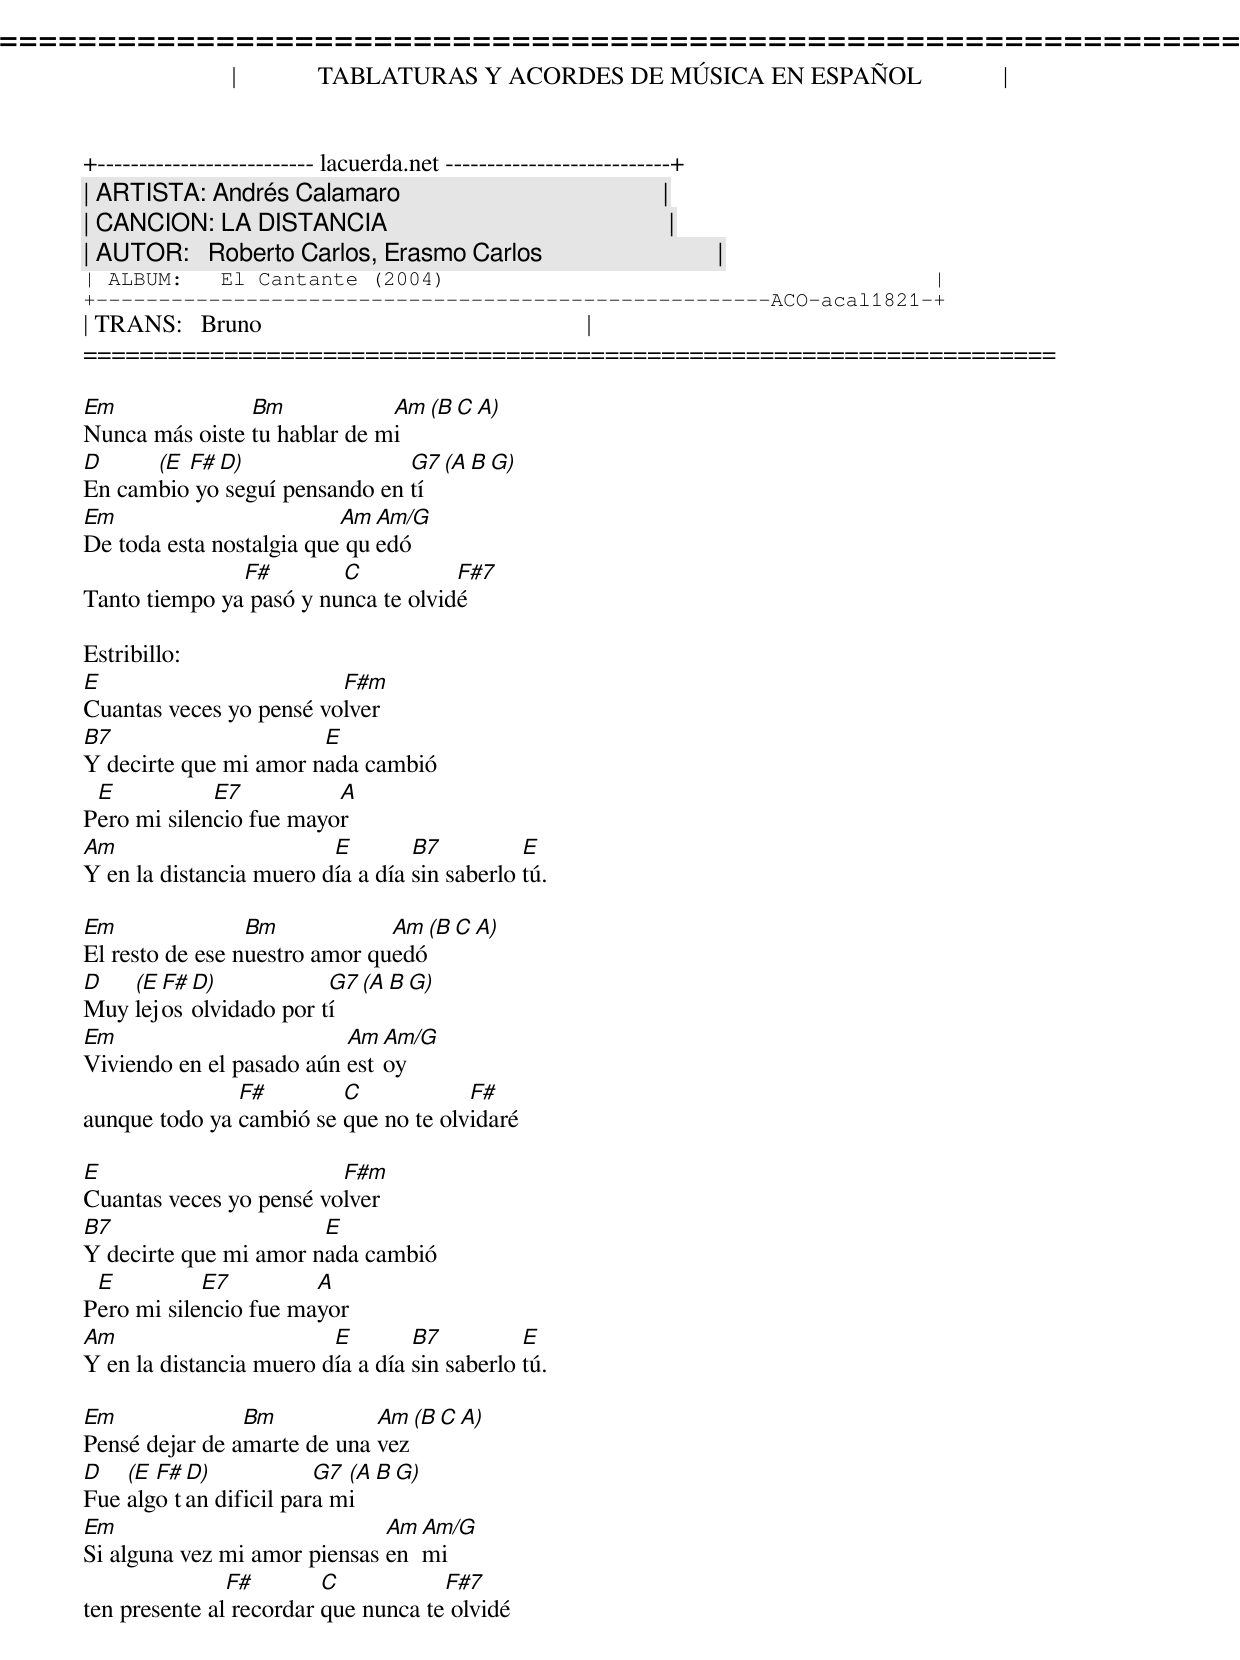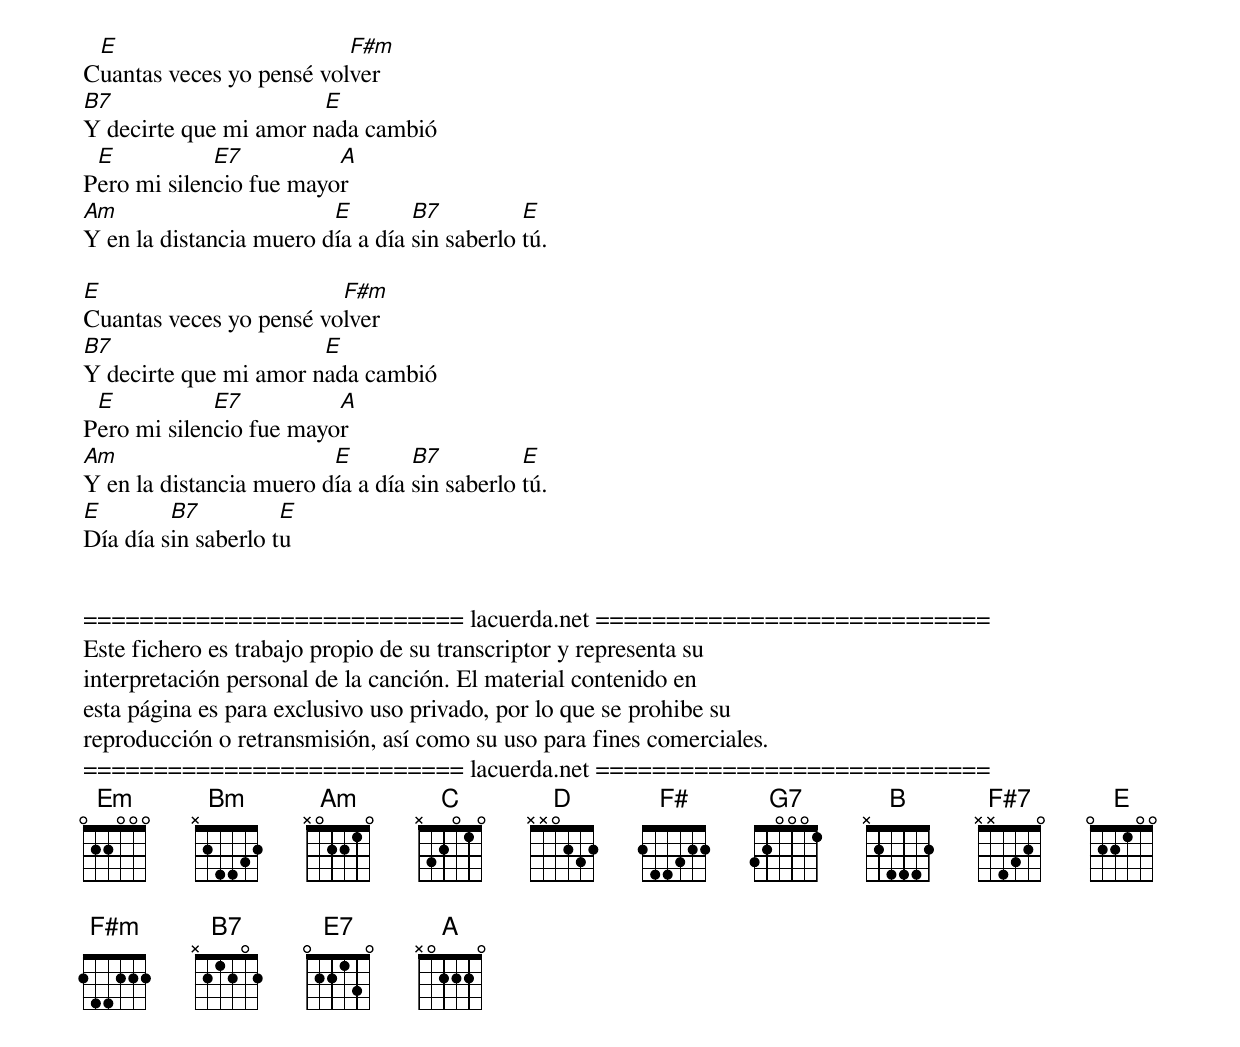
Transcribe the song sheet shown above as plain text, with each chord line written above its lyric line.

=====================================================================
|             TABLATURAS Y ACORDES DE MÚSICA EN ESPAÑOL             |
+-------------------------- lacuerda.net ---------------------------+
| ARTISTA: Andrés Calamaro                                          |
| CANCION: LA DISTANCIA                                             |
| AUTOR:   Roberto Carlos, Erasmo Carlos                            |
| ALBUM:   El Cantante (2004)                                       |
+------------------------------------------------------ACO-acal1821-+
| TRANS:   Bruno                                                    |
=====================================================================

Em              Bm            Am (B C A)
Nunca más oiste tu hablar de mi
D     (E F# D)                 G7 (A B G)
En cambio yo seguí pensando en tí
Em                        Am Am/G
De toda esta nostalgia que quedó
               F#        C           F#7
Tanto tiempo ya pasó y nunca te olvidé

Estribillo:
E                        F#m
Cuantas veces yo pensé volver
B7                     E
Y decirte que mi amor nada cambió
 E           E7          A
Pero mi silencio fue mayor
Am                       E        B7          E
Y en la distancia muero día a día sin saberlo tú.

Em               Bm            Am (B C A)
El resto de ese nuestro amor quedó
D   (E F# D)            G7 (A B G)
Muy lejos olvidado por tí
Em                        Am Am/G
Viviendo en el pasado aún estoy
               F#        C            F#
aunque todo ya cambió se que no te olvidaré

E                        F#m
Cuantas veces yo pensé volver
B7                     E
Y decirte que mi amor nada cambió
 E          E7         A
Pero mi silencio fue mayor
Am                       E        B7          E
Y en la distancia muero día a día sin saberlo tú.

Em              Bm           Am (B C A)
Pensé dejar de amarte de una vez
D   (E F# D)            G7 (A B G)
Fue algo tan dificil para mi
Em                            Am Am/G
Si alguna vez mi amor piensas en mi
               F#        C           F#7
ten presente al recordar que nunca te olvidé
\
 E                        F#m
Cuantas veces yo pensé volver
B7                     E
Y decirte que mi amor nada cambió
 E           E7          A
Pero mi silencio fue mayor
Am                       E        B7          E
Y en la distancia muero día a día sin saberlo tú.

E                        F#m
Cuantas veces yo pensé volver
B7                     E
Y decirte que mi amor nada cambió
 E           E7          A
Pero mi silencio fue mayor
Am                       E        B7          E
Y en la distancia muero día a día sin saberlo tú.
E        B7          E
Día día sin saberlo tu


=========================== lacuerda.net ============================
Este fichero es trabajo propio de su transcriptor y representa su
interpretación personal de la canción. El material contenido en
esta página es para exclusivo uso privado, por lo que se prohibe su
reproducción o retransmisión, así como su uso para fines comerciales.
=========================== lacuerda.net ============================
